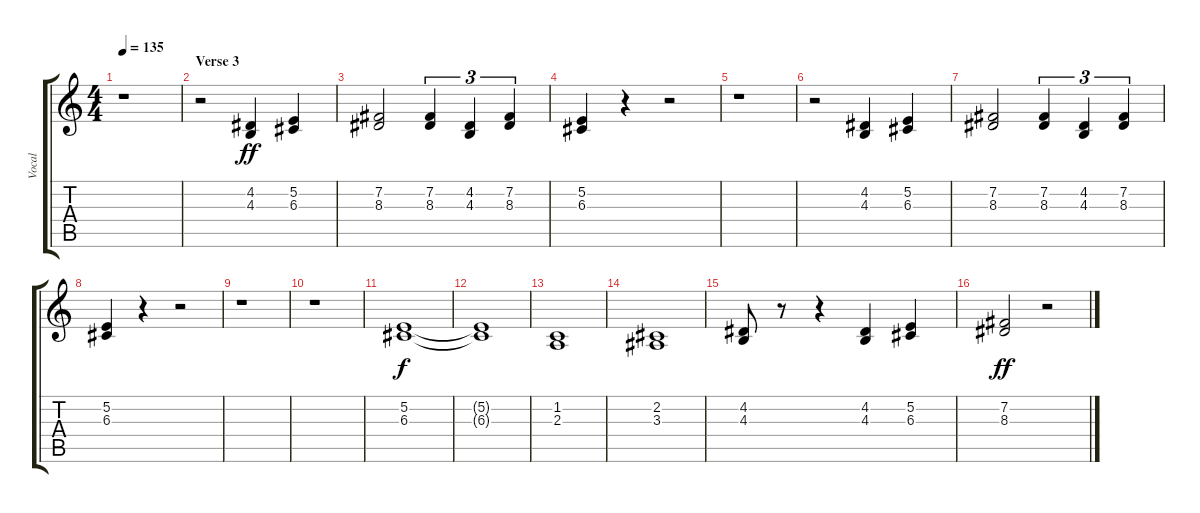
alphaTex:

\track ("Vocal" "Vocal") {instrument altosax}
\staff {score tabs}
\tuning (E4 B3 G3 D3 A2 E2) {hide}
\ts (4 4)
\tempo 135
\clef g2
\ks c
r.1{dy ff} |
\section ("" "Verse 3")
r.2 (4.2 4.3).4 (5.2 6.3).4 |
(7.2 8.3).2 (7.2 8.3).4{tu (3 2)} (4.2 4.3).4{tu (3 2)} (7.2 8.3).4{tu (3 2)} |
(5.2 6.3).4 r.4 r.2 |
r.1 |
r.2 (4.2 4.3).4 (5.2 6.3).4 |
(7.2 8.3).2 (7.2 8.3).4{tu (3 2)} (4.2 4.3).4{tu (3 2)} (7.2 8.3).4{tu (3 2)} |
(5.2 6.3).4 r.4 r.2 |
r.1 |
r.1 |
(5.2 6.3).1{dy f} |
(5.2{t} 6.3{t}).1 |
(1.2 2.3).1 |
(2.2 3.3).1 |
(4.2 4.3).8 r.8 r.4 (4.2 4.3).4 (5.2 6.3).4 |
(7.2 8.3).2{dy ff} r.2
